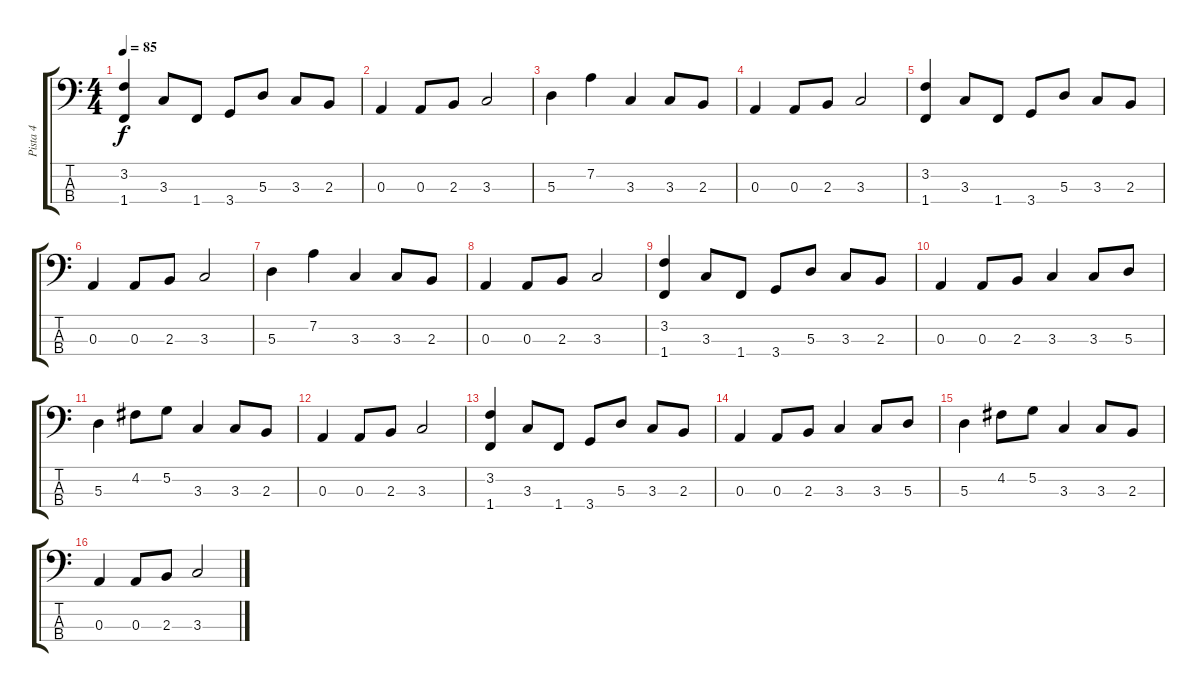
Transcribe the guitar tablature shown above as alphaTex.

\track ("Pista 4" "Pista 4") {instrument electricbassfinger}
\staff {score tabs}
\tuning (G2 D2 A1 E1) {hide}
\ts (4 4)
\tempo 85
\clef f4
\ks c
(3.2 1.4).4{dy f} 3.3.8 1.4.8 3.4.8 5.3.8 3.3.8 2.3.8 |
0.3.4 0.3.8 2.3.8 3.3.2 |
5.3.4 7.2.4 3.3.4 3.3.8 2.3.8 |
0.3.4 0.3.8 2.3.8 3.3.2 |
(3.2 1.4).4 3.3.8 1.4.8 3.4.8 5.3.8 3.3.8 2.3.8 |
0.3.4 0.3.8 2.3.8 3.3.2 |
5.3.4 7.2.4 3.3.4 3.3.8 2.3.8 |
0.3.4 0.3.8 2.3.8 3.3.2 |
(3.2 1.4).4 3.3.8 1.4.8 3.4.8 5.3.8 3.3.8 2.3.8 |
0.3.4 0.3.8 2.3.8 3.3.4 3.3.8 5.3.8 |
5.3.4 4.2.8 5.2.8 3.3.4 3.3.8 2.3.8 |
0.3.4 0.3.8 2.3.8 3.3.2 |
(3.2 1.4).4 3.3.8 1.4.8 3.4.8 5.3.8 3.3.8 2.3.8 |
0.3.4 0.3.8 2.3.8 3.3.4 3.3.8 5.3.8 |
5.3.4 4.2.8 5.2.8 3.3.4 3.3.8 2.3.8 |
0.3.4 0.3.8 2.3.8 3.3.2
